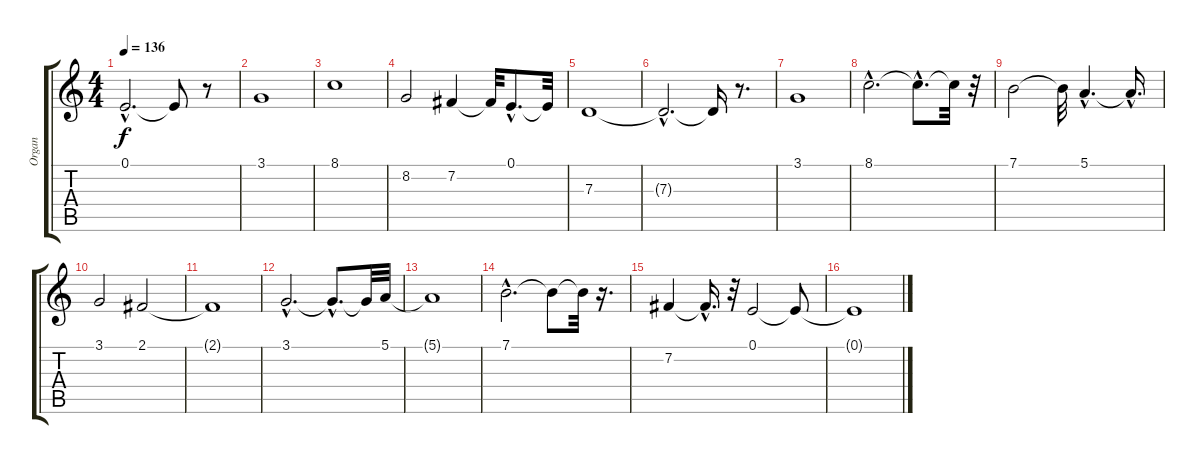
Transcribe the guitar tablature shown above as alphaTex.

\track ("Organ" "Organ") {instrument stringensemble2}
\staff {score tabs}
\tuning (E4 B3 G3 D3 A2 E2) {hide}
\ts (4 4)
\tempo 136
\clef g2
\ks c
0.1{hac t}.2{d dy f} 0.1{t}.8 r.8 |
3.1.1 |
8.1.1 |
8.2.2 7.2.4 7.2{t}.32 0.1{hac}.8{d} 0.1{t}.32 |
7.3.1 |
7.3{hac t}.2{d} 7.3{t}.16 r.8{d} |
3.1.1 |
8.1{hac}.2{d} 8.1{hac t}.8{d} 8.1{t}.32 r.32 |
7.1.2 7.1{t}.32 5.1{hac}.4{d} 5.1{hac t}.16{d} |
3.1.2 2.1.2 |
2.1{t}.1 |
3.1{hac}.2{d} 3.1{hac t}.8{d} 3.1{t}.32 5.1.32 |
5.1{t}.1 |
7.1{hac}.2{d} 7.1{t}.8 7.1{t}.32 r.16{d} |
7.2.4 7.2{hac t}.16{d} r.32 0.1.2 0.1{t}.8 |
0.1{t}.1
